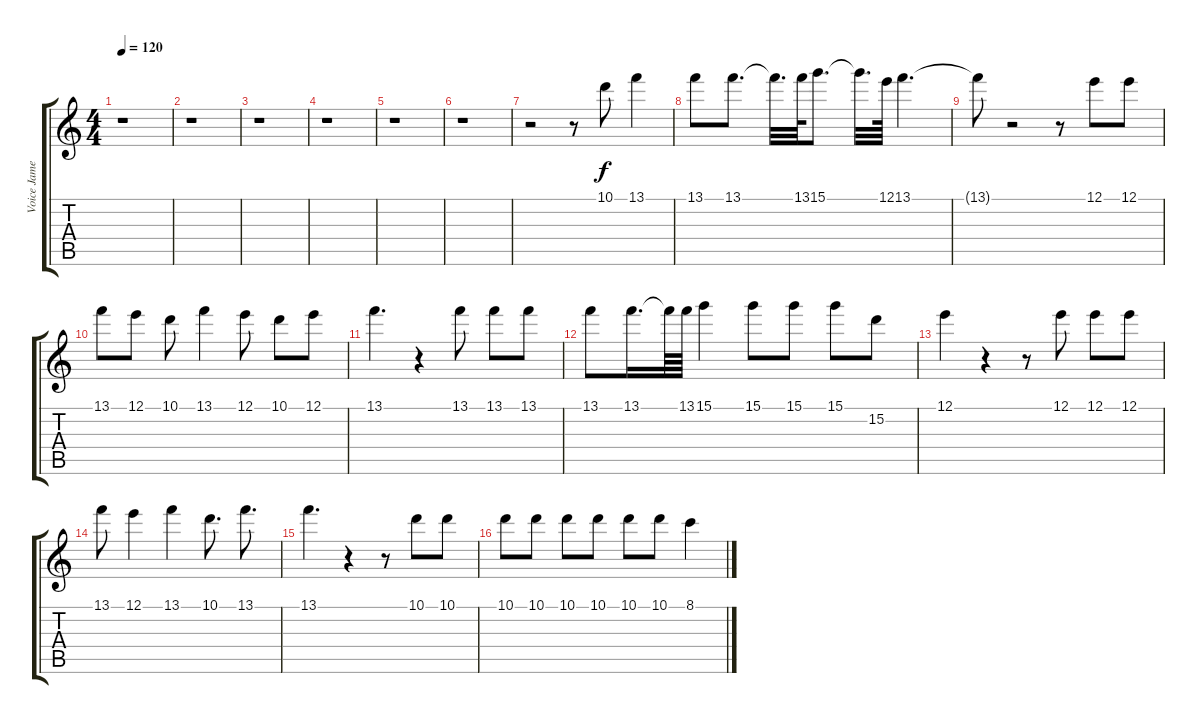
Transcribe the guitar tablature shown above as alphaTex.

\track ("Voice James" "Voice Jame") {instrument distortionguitar}
\staff {score tabs}
\tuning (E4 B3 G3 D3 A2 E2) {hide}
\ts (4 4)
\tempo 120
\clef g2
\ks c
r.1{dy f} |
r.1 |
r.1 |
r.1 |
r.1 |
r.1 |
r.2 r.8 10.1.8 13.1.4 |
13.1.8 13.1.8{d} 13.1{t}.32{d} 13.1.64 15.1.8{d} 15.1{t}.32{d} 12.1.64 13.1.4{d} |
13.1{t}.8 r.2 r.8 12.1.8 12.1.8 |
13.1.8 12.1.8 10.1.8 13.1.4 12.1.8 10.1.8 12.1.8 |
13.1.4{d} r.4 13.1.8 13.1.8 13.1.8 |
13.1.8 13.1.16{d} 13.1{t}.64 13.1.64 15.1.4 15.1.8 15.1.8 15.1.8 15.2.8 |
12.1.4 r.4 r.8 12.1.8 12.1.8 12.1.8 |
13.1.8 12.1.4 13.1.4 10.1.8{d} 13.1.8{d} |
13.1.4{d} r.4 r.8 10.1.8 10.1.8 |
10.1.8 10.1.8 10.1.8 10.1.8 10.1.8 10.1.8 8.1.4
